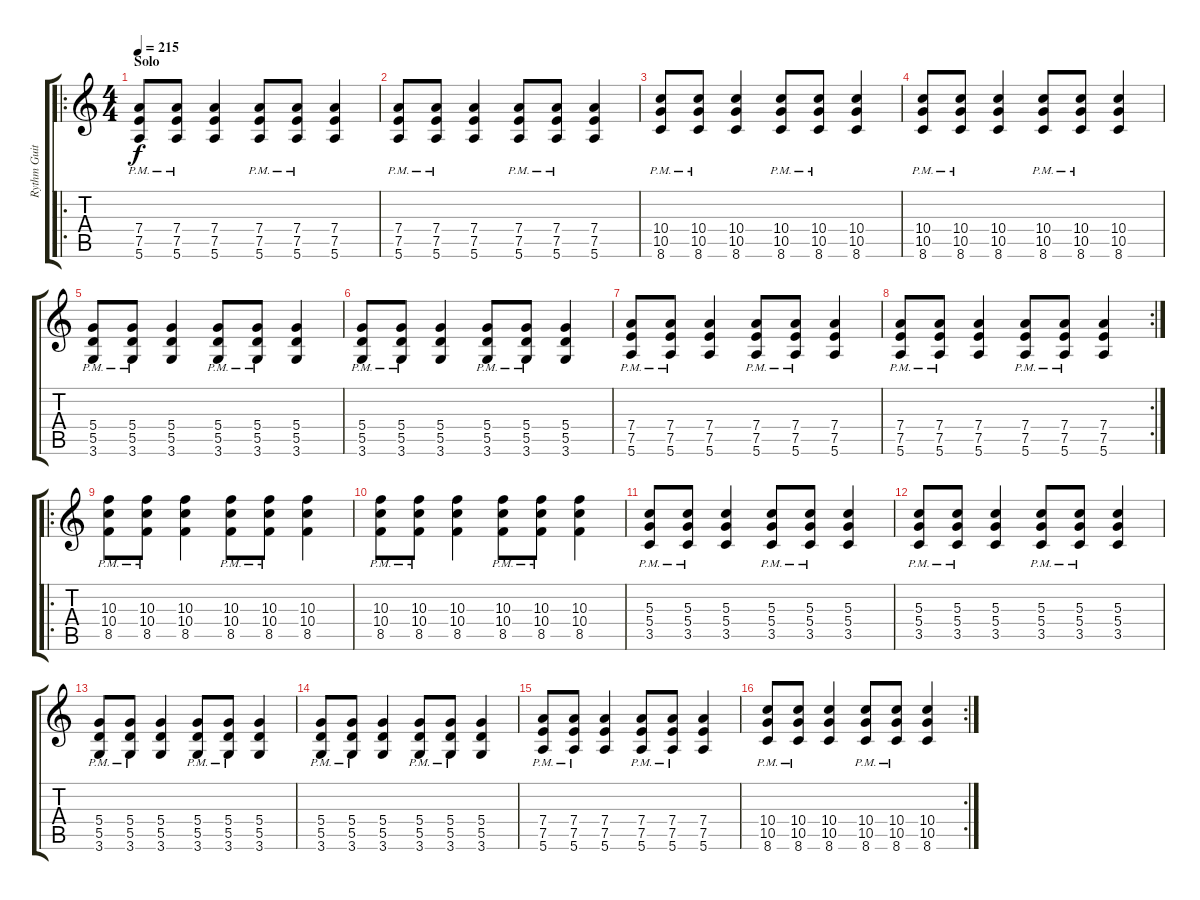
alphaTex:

\track ("Rythm Guitar" "Rythm Guit") {instrument electricguitarclean}
\staff {score tabs}
\tuning (E4 B3 G3 D3 A2 E2) {hide}
\ro
\ts (4 4)
\section ("" "Solo")
\tempo 215
\clef g2
\ks c
(7.4{pm} 7.5{pm} 5.6{pm}).8{dy f} (7.4{pm} 7.5{pm} 5.6{pm}).8 (7.4 7.5 5.6).4 (7.4{pm} 7.5{pm} 5.6{pm}).8 (7.4{pm} 7.5{pm} 5.6{pm}).8 (7.4 7.5 5.6).4 |
(7.4{pm} 7.5{pm} 5.6{pm}).8 (7.4{pm} 7.5{pm} 5.6{pm}).8 (7.4 7.5 5.6).4 (7.4{pm} 7.5{pm} 5.6{pm}).8 (7.4{pm} 7.5{pm} 5.6{pm}).8 (7.4 7.5 5.6).4 |
(10.4{pm} 10.5{pm} 8.6{pm}).8 (10.4{pm} 10.5{pm} 8.6{pm}).8 (10.4 10.5 8.6).4 (10.4{pm} 10.5{pm} 8.6{pm}).8 (10.4{pm} 10.5{pm} 8.6{pm}).8 (10.4 10.5 8.6).4 |
(10.4{pm} 10.5{pm} 8.6{pm}).8 (10.4{pm} 10.5{pm} 8.6{pm}).8 (10.4 10.5 8.6).4 (10.4{pm} 10.5{pm} 8.6{pm}).8 (10.4{pm} 10.5{pm} 8.6{pm}).8 (10.4 10.5 8.6).4 |
(5.4{pm} 5.5{pm} 3.6{pm}).8 (5.4{pm} 5.5{pm} 3.6{pm}).8 (5.4 5.5 3.6).4 (5.4{pm} 5.5{pm} 3.6{pm}).8 (5.4{pm} 5.5{pm} 3.6{pm}).8 (5.4 5.5 3.6).4 |
(5.4{pm} 5.5{pm} 3.6{pm}).8 (5.4{pm} 5.5{pm} 3.6{pm}).8 (5.4 5.5 3.6).4 (5.4{pm} 5.5{pm} 3.6{pm}).8 (5.4{pm} 5.5{pm} 3.6{pm}).8 (5.4 5.5 3.6).4 |
(7.4{pm} 7.5{pm} 5.6{pm}).8 (7.4{pm} 7.5{pm} 5.6{pm}).8 (7.4 7.5 5.6).4 (7.4{pm} 7.5{pm} 5.6{pm}).8 (7.4{pm} 7.5{pm} 5.6{pm}).8 (7.4 7.5 5.6).4 |
\rc 2
(7.4{pm} 7.5{pm} 5.6{pm}).8 (7.4{pm} 7.5{pm} 5.6{pm}).8 (7.4 7.5 5.6).4 (7.4{pm} 7.5{pm} 5.6{pm}).8 (7.4{pm} 7.5{pm} 5.6{pm}).8 (7.4 7.5 5.6).4 |
\ro
(10.3{pm} 10.4{pm} 8.5{pm}).8 (10.3{pm} 10.4{pm} 8.5{pm}).8 (10.3 10.4 8.5).4 (10.3{pm} 10.4{pm} 8.5{pm}).8 (10.3{pm} 10.4{pm} 8.5{pm}).8 (10.3 10.4 8.5).4 |
(10.3{pm} 10.4{pm} 8.5{pm}).8 (10.3{pm} 10.4{pm} 8.5{pm}).8 (10.3 10.4 8.5).4 (10.3{pm} 10.4{pm} 8.5{pm}).8 (10.3{pm} 10.4{pm} 8.5{pm}).8 (10.3 10.4 8.5).4 |
(5.3{pm} 5.4{pm} 3.5{pm}).8 (5.3{pm} 5.4{pm} 3.5{pm}).8 (5.3 5.4 3.5).4 (5.3{pm} 5.4{pm} 3.5{pm}).8 (5.3{pm} 5.4{pm} 3.5{pm}).8 (5.3 5.4 3.5).4 |
(5.3{pm} 5.4{pm} 3.5{pm}).8 (5.3{pm} 5.4{pm} 3.5{pm}).8 (5.3 5.4 3.5).4 (5.3{pm} 5.4{pm} 3.5{pm}).8 (5.3{pm} 5.4{pm} 3.5{pm}).8 (5.3 5.4 3.5).4 |
(5.4{pm} 5.5{pm} 3.6{pm}).8 (5.4{pm} 5.5{pm} 3.6{pm}).8 (5.4 5.5 3.6).4 (5.4{pm} 5.5{pm} 3.6{pm}).8 (5.4{pm} 5.5{pm} 3.6{pm}).8 (5.4 5.5 3.6).4 |
(5.4{pm} 5.5{pm} 3.6{pm}).8 (5.4{pm} 5.5{pm} 3.6{pm}).8 (5.4 5.5 3.6).4 (5.4{pm} 5.5{pm} 3.6{pm}).8 (5.4{pm} 5.5{pm} 3.6{pm}).8 (5.4 5.5 3.6).4 |
(7.4{pm} 7.5{pm} 5.6{pm}).8 (7.4{pm} 7.5{pm} 5.6{pm}).8 (7.4 7.5 5.6).4 (7.4{pm} 7.5{pm} 5.6{pm}).8 (7.4{pm} 7.5{pm} 5.6{pm}).8 (7.4 7.5 5.6).4 |
\rc 2
(10.4{pm} 10.5{pm} 8.6{pm}).8 (10.4{pm} 10.5{pm} 8.6{pm}).8 (10.4 10.5 8.6).4 (10.4{pm} 10.5{pm} 8.6{pm}).8 (10.4{pm} 10.5{pm} 8.6{pm}).8 (10.4 10.5 8.6).4
